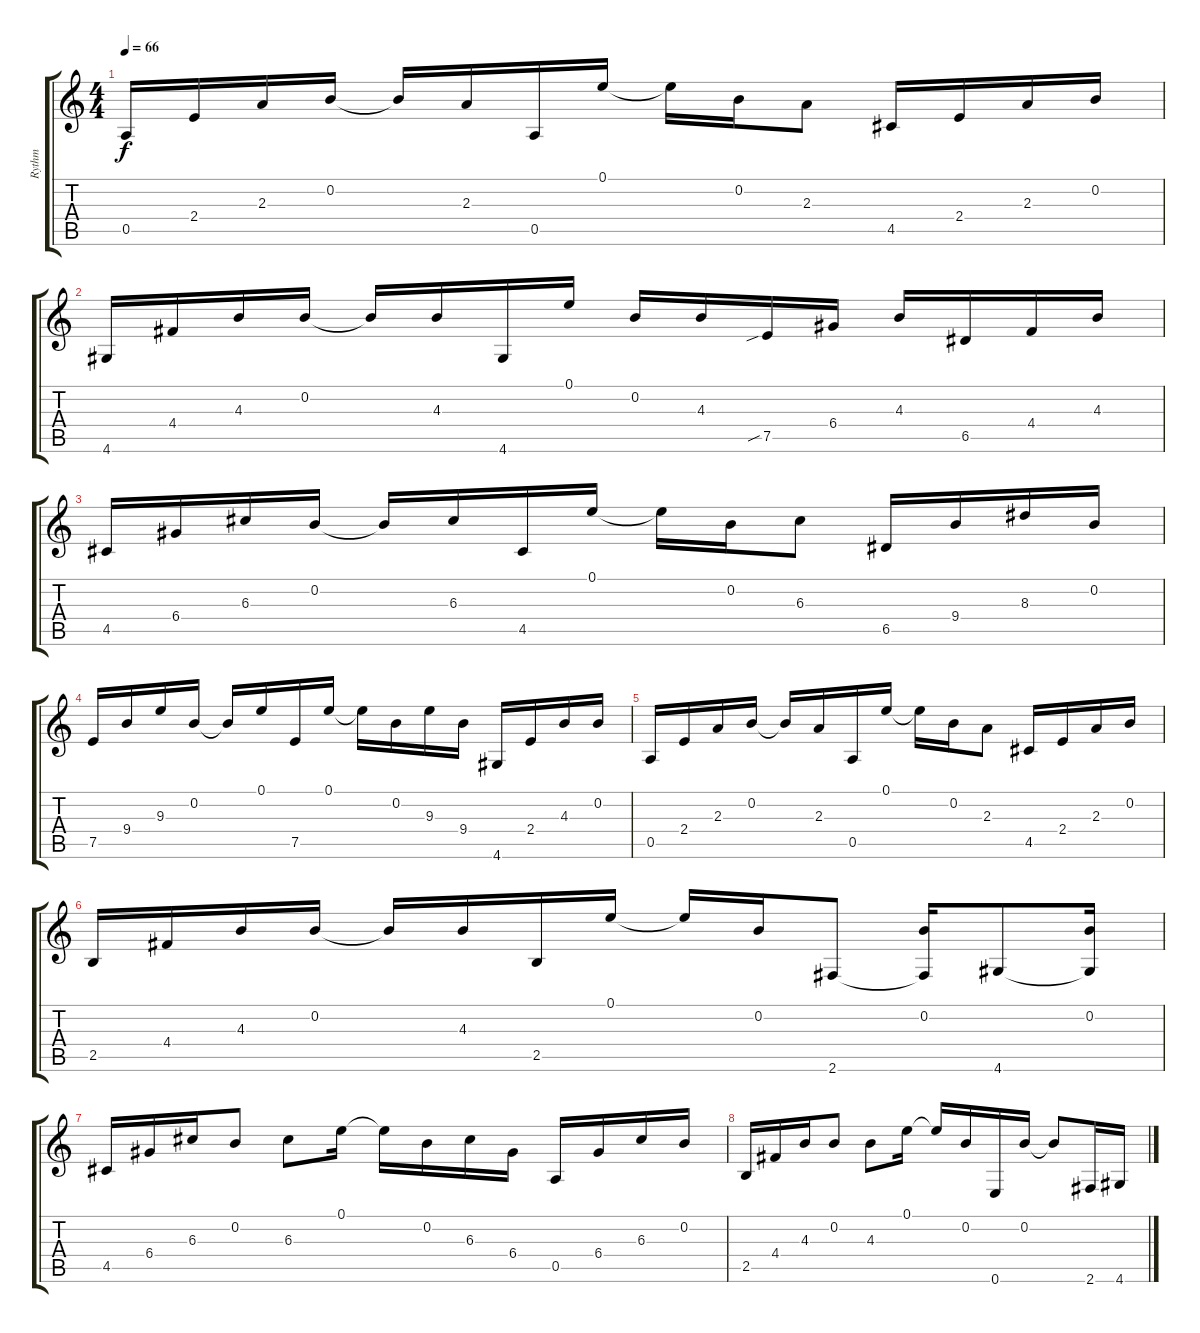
\track ("Rythm" "Rythm") {instrument acousticguitarsteel}
\staff {score tabs}
\tuning (E4 B3 G3 D3 A2 E2) {hide}
\ts (4 4)
\tempo 66
\clef g2
\ks c
0.5.16{dy f} 2.4.16 2.3.16 0.2.16 0.2{t}.16 2.3.16 0.5.16 0.1.16 0.1{t}.16 0.2.16 2.3.8 4.5.16 2.4.16 2.3.16 0.2.16 |
4.6.16 4.4.16 4.3.16 0.2.16 0.2{t}.16 4.3.16 4.6.16 0.1.16 0.2.16 4.3.16 7.5{sib}.16 6.4.16 4.3.16 6.5.16 4.4.16 4.3.16 |
4.5.16 6.4.16 6.3.16 0.2.16 0.2{t}.16 6.3.16 4.5.16 0.1.16 0.1{t}.16 0.2.16 6.3.8 6.5.16 9.4.16 8.3.16 0.2.16 |
7.5.16 9.4.16 9.3.16 0.2.16 0.2{t}.16 0.1.16 7.5.16 0.1.16 0.1{t}.16 0.2.16 9.3.16 9.4.16 4.6.16 2.4.16 4.3.16 0.2.16 |
0.5.16 2.4.16 2.3.16 0.2.16 0.2{t}.16 2.3.16 0.5.16 0.1.16 0.1{t}.16 0.2.16 2.3.8 4.5.16 2.4.16 2.3.16 0.2.16 |
2.5.16 4.4.16 4.3.16 0.2.16 0.2{t}.16 4.3.16 2.5.16 0.1.16 0.1{t}.16 0.2.16 2.6.8 (0.2 2.6{t}).16 4.6.8 (0.2 4.6{t}).16 |
4.5.16 6.4.16 6.3.16 0.2.8 6.3.8 0.1.16 0.1{t}.16 0.2.16 6.3.16 6.4.16 0.5.16 6.4.16 6.3.16 0.2.16 |
2.5.16 4.4.16 4.3.16 0.2.8 4.3.8 0.1.16 0.1{t}.16 0.2.16 0.6.16 0.2.16 0.2{t}.8 2.6.16 4.6.16
